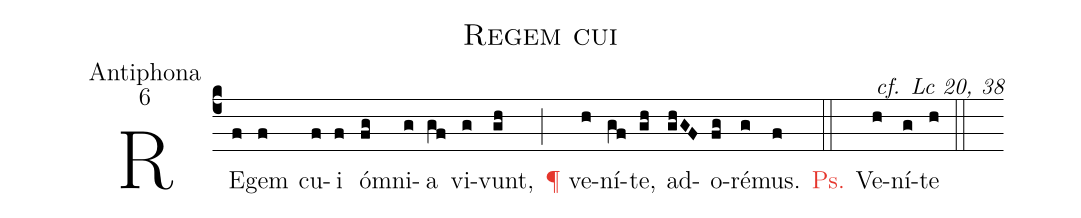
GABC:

name:Regem cui;
office-part:Antiphona;
mode:6;
commentary:cf. Lc 20, 38;
%%
(c4) RE(f)gem(f) cu(f)i(f) óm(fg)ni(g)a(gf) vi(g)vunt,(gh) (;) <c><v>\P</v></c> ve(h)ní(gf)te,(gh) ad(ghGF)o(fg)ré(g)mus.(f) (::) <c>Ps.</c> Ve(h)ní(g)te(h) (::)
